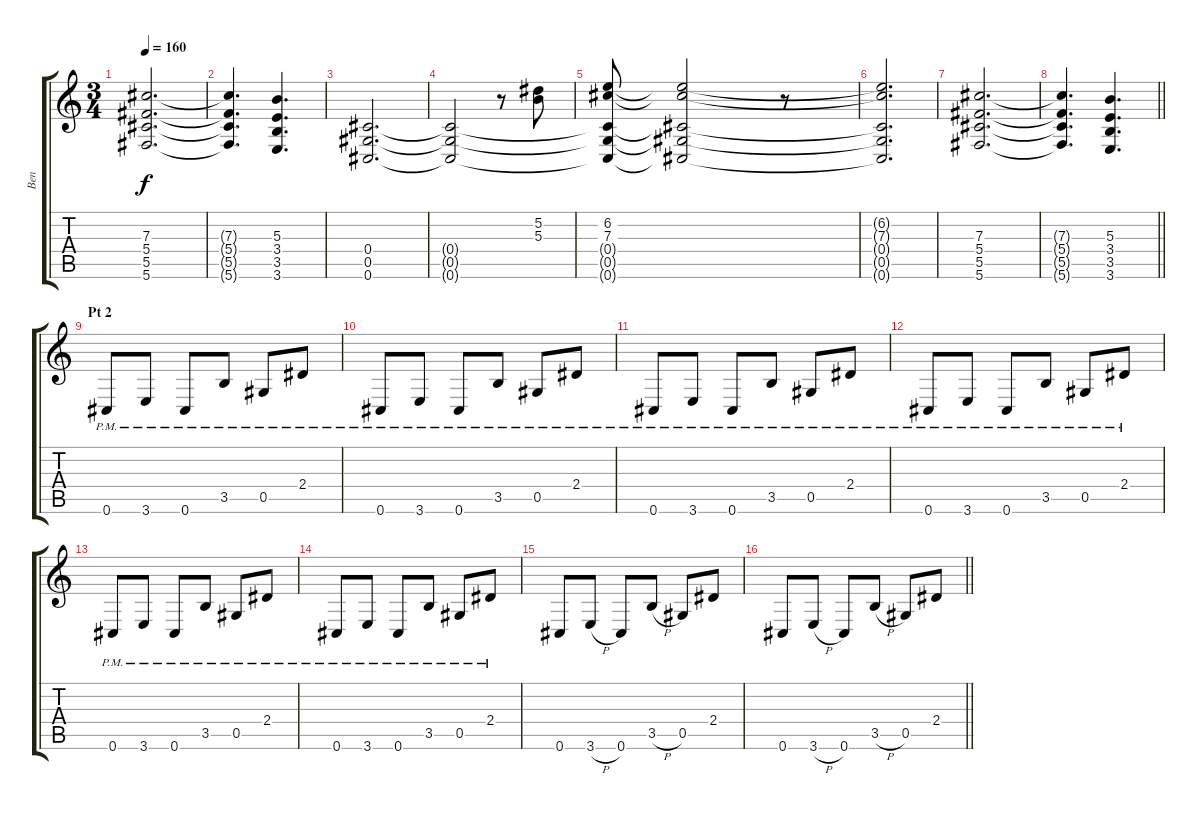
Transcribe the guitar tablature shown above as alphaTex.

\track ("Ben" "Ben") {instrument distortionguitar}
\staff {score tabs}
\tuning (Eb4 Bb3 Gb3 Db3 Ab2 Db2) {hide}
\ts (3 4)
\tempo 160
\clef g2
\ks c
(7.3 5.4 5.5 5.6).2{d dy f} |
(7.3{t} 5.4{t} 5.5{t} 5.6{t}).4{d} (5.3 3.4 3.5 3.6).4{d} |
(0.4 0.5 0.6).2{d} |
(0.4{t} 0.5{t} 0.6{t}).2 r.8 (5.2 5.3).8 |
(6.2 7.3 0.4{t} 0.5{t} 0.6{t}).8 (6.2{t} 7.3{t} 0.4{t} 0.5{t} 0.6{t}).2 r.8 |
(6.2{t} 7.3{t} 0.4{t} 0.5{t} 0.6{t}).2{d} |
(7.3 5.4 5.5 5.6).2{d} |
\barLineRight lightlight
(7.3{t} 5.4{t} 5.5{t} 5.6{t}).4{d} (5.3 3.4 3.5 3.6).4{d} |
\section ("" "Pt 2")
0.6{pm}.8 3.6{pm}.8 0.6{pm}.8 3.5{pm}.8 0.5{pm}.8 2.4{pm}.8 |
0.6{pm}.8 3.6{pm}.8 0.6{pm}.8 3.5{pm}.8 0.5{pm}.8 2.4{pm}.8 |
0.6{pm}.8 3.6{pm}.8 0.6{pm}.8 3.5{pm}.8 0.5{pm}.8 2.4{pm}.8 |
0.6{pm}.8 3.6{pm}.8 0.6{pm}.8 3.5{pm}.8 0.5{pm}.8 2.4{pm}.8 |
0.6{pm}.8 3.6{pm}.8 0.6{pm}.8 3.5{pm}.8 0.5{pm}.8 2.4{pm}.8 |
0.6{pm}.8 3.6{pm}.8 0.6{pm}.8 3.5{pm}.8 0.5{pm}.8 2.4{pm}.8 |
0.6.8 3.6{h}.8 0.6.8 3.5{h}.8 0.5.8 2.4.8 |
\barLineRight lightlight
0.6.8 3.6{h}.8 0.6.8 3.5{h}.8 0.5.8 2.4.8
